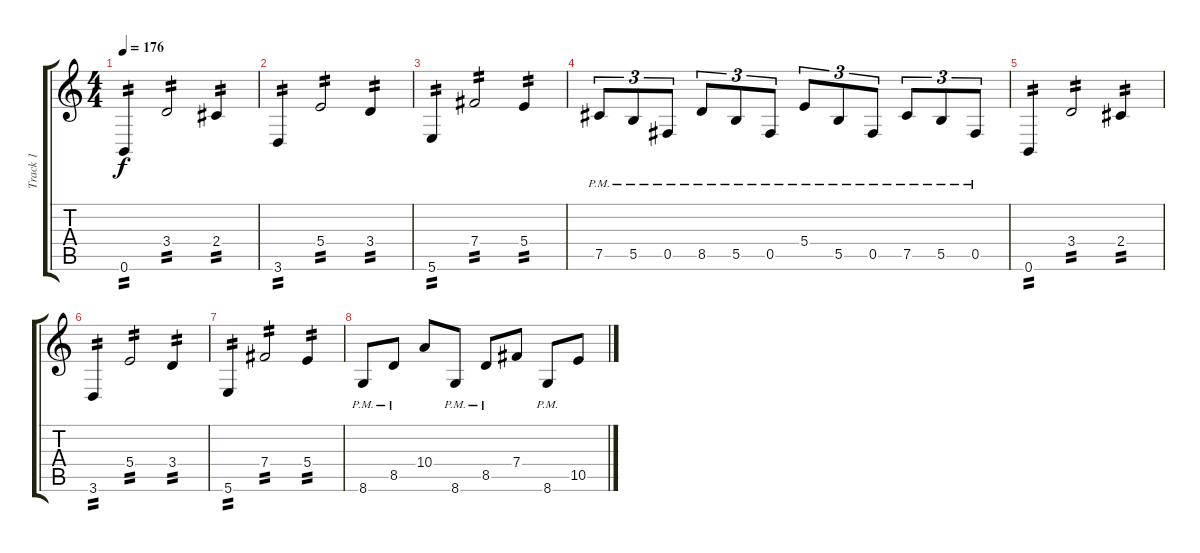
\track ("Track 1" "Track 1") {instrument overdrivenguitar}
\staff {score tabs}
\tuning (Db4 Ab3 E3 B2 Gb2 B1) {hide}
\ts (4 4)
\tempo 176
\clef g2
\ks c
0.6.4{tp 2 dy f} 3.4.2{tp 2} 2.4.4{tp 2} |
3.6.4{tp 2} 5.4.2{tp 2} 3.4.4{tp 2} |
5.6.4{tp 2} 7.4.2{tp 2} 5.4.4{tp 2} |
7.5{pm}.8{tu (3 2)} 5.5{pm}.8{tu (3 2)} 0.5{pm}.8{tu (3 2)} 8.5{pm}.8{tu (3 2)} 5.5{pm}.8{tu (3 2)} 0.5{pm}.8{tu (3 2)} 5.4{pm}.8{tu (3 2)} 5.5{pm}.8{tu (3 2)} 0.5{pm}.8{tu (3 2)} 7.5{pm}.8{tu (3 2)} 5.5{pm}.8{tu (3 2)} 0.5{pm}.8{tu (3 2)} |
0.6.4{tp 2} 3.4.2{tp 2} 2.4.4{tp 2} |
3.6.4{tp 2} 5.4.2{tp 2} 3.4.4{tp 2} |
5.6.4{tp 2} 7.4.2{tp 2} 5.4.4{tp 2} |
8.6{pm}.8 8.5{pm}.8 10.4.8 8.6{pm}.8 8.5{pm}.8 7.4.8 8.6{pm}.8 10.5.8
